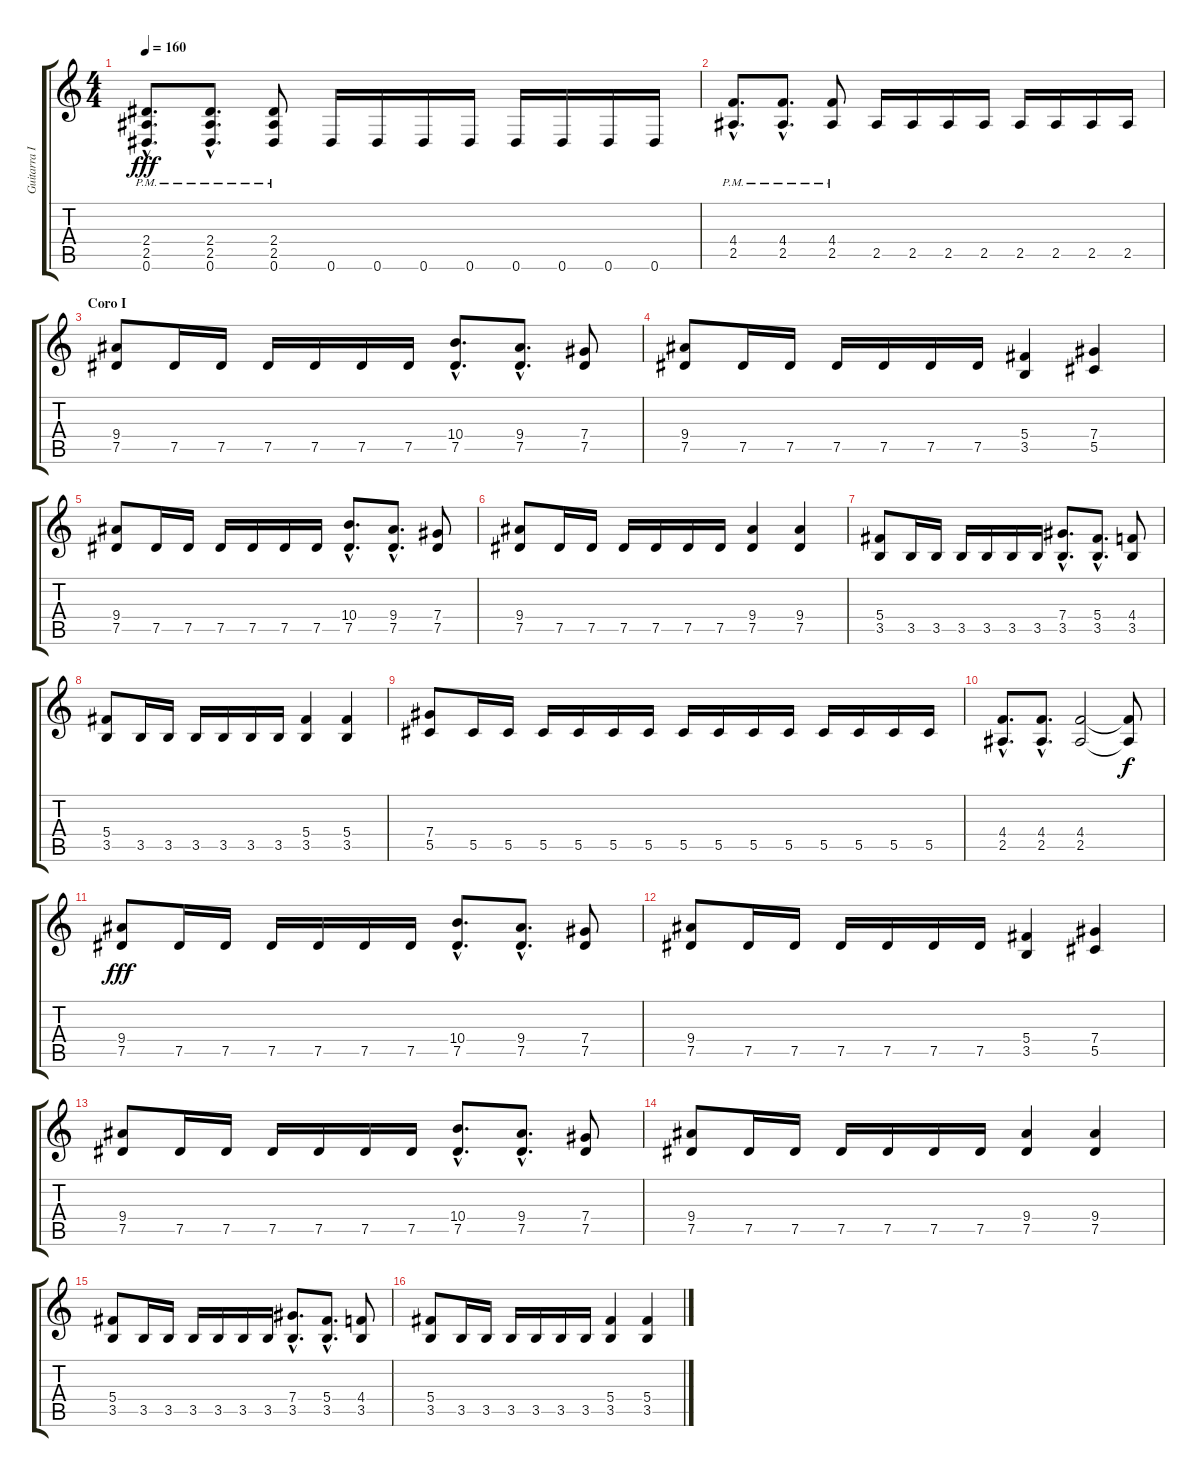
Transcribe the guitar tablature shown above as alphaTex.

\track ("Guitarra II" "Guitarra I") {instrument distortionguitar}
\staff {score tabs}
\tuning (Eb4 Bb3 Gb3 Db3 Ab2 Eb2) {hide}
\ts (4 4)
\tempo 160
\clef g2
\ks c
(2.4{hac pm} 2.5{hac pm} 0.6{hac pm}).8{d dy fff} (2.4{hac pm} 2.5{hac pm} 0.6{hac pm}).8{d} (2.4{pm} 2.5{pm} 0.6{pm}).8 0.6.16 0.6.16 0.6.16 0.6.16 0.6.16 0.6.16 0.6.16 0.6.16 |
(4.4{hac pm} 2.5{hac pm}).8{d} (4.4{hac pm} 2.5{hac pm}).8{d} (4.4{pm} 2.5{pm}).8 2.5.16 2.5.16 2.5.16 2.5.16 2.5.16 2.5.16 2.5.16 2.5.16 |
\section ("" "Coro I")
(9.4 7.5).8 7.5.16 7.5.16 7.5.16 7.5.16 7.5.16 7.5.16 (10.4{hac} 7.5{hac}).8{d} (9.4{hac} 7.5{hac}).8{d} (7.4 7.5).8 |
(9.4 7.5).8 7.5.16 7.5.16 7.5.16 7.5.16 7.5.16 7.5.16 (5.4 3.5).4 (7.4 5.5).4 |
(9.4 7.5).8 7.5.16 7.5.16 7.5.16 7.5.16 7.5.16 7.5.16 (10.4{hac} 7.5{hac}).8{d} (9.4{hac} 7.5{hac}).8{d} (7.4 7.5).8 |
(9.4 7.5).8 7.5.16 7.5.16 7.5.16 7.5.16 7.5.16 7.5.16 (9.4 7.5).4 (9.4 7.5).4 |
(5.4 3.5).8 3.5.16 3.5.16 3.5.16 3.5.16 3.5.16 3.5.16 (7.4{hac} 3.5{hac}).8{d} (5.4{hac} 3.5{hac}).8{d} (4.4 3.5).8 |
(5.4 3.5).8 3.5.16 3.5.16 3.5.16 3.5.16 3.5.16 3.5.16 (5.4 3.5).4 (5.4 3.5).4 |
(7.4 5.5).8 5.5.16 5.5.16 5.5.16 5.5.16 5.5.16 5.5.16 5.5.16 5.5.16 5.5.16 5.5.16 5.5.16 5.5.16 5.5.16 5.5.16 |
(4.4{hac} 2.5{hac}).8{d} (4.4{hac} 2.5{hac}).8{d} (4.4 2.5).2 (4.4{t} 2.5{t}).8{dy f} |
(9.4 7.5).8{dy fff} 7.5.16 7.5.16 7.5.16 7.5.16 7.5.16 7.5.16 (10.4{hac} 7.5{hac}).8{d} (9.4{hac} 7.5{hac}).8{d} (7.4 7.5).8 |
(9.4 7.5).8 7.5.16 7.5.16 7.5.16 7.5.16 7.5.16 7.5.16 (5.4 3.5).4 (7.4 5.5).4 |
(9.4 7.5).8 7.5.16 7.5.16 7.5.16 7.5.16 7.5.16 7.5.16 (10.4{hac} 7.5{hac}).8{d} (9.4{hac} 7.5{hac}).8{d} (7.4 7.5).8 |
(9.4 7.5).8 7.5.16 7.5.16 7.5.16 7.5.16 7.5.16 7.5.16 (9.4 7.5).4 (9.4 7.5).4 |
(5.4 3.5).8 3.5.16 3.5.16 3.5.16 3.5.16 3.5.16 3.5.16 (7.4{hac} 3.5{hac}).8{d} (5.4{hac} 3.5{hac}).8{d} (4.4 3.5).8 |
(5.4 3.5).8 3.5.16 3.5.16 3.5.16 3.5.16 3.5.16 3.5.16 (5.4 3.5).4 (5.4 3.5).4
